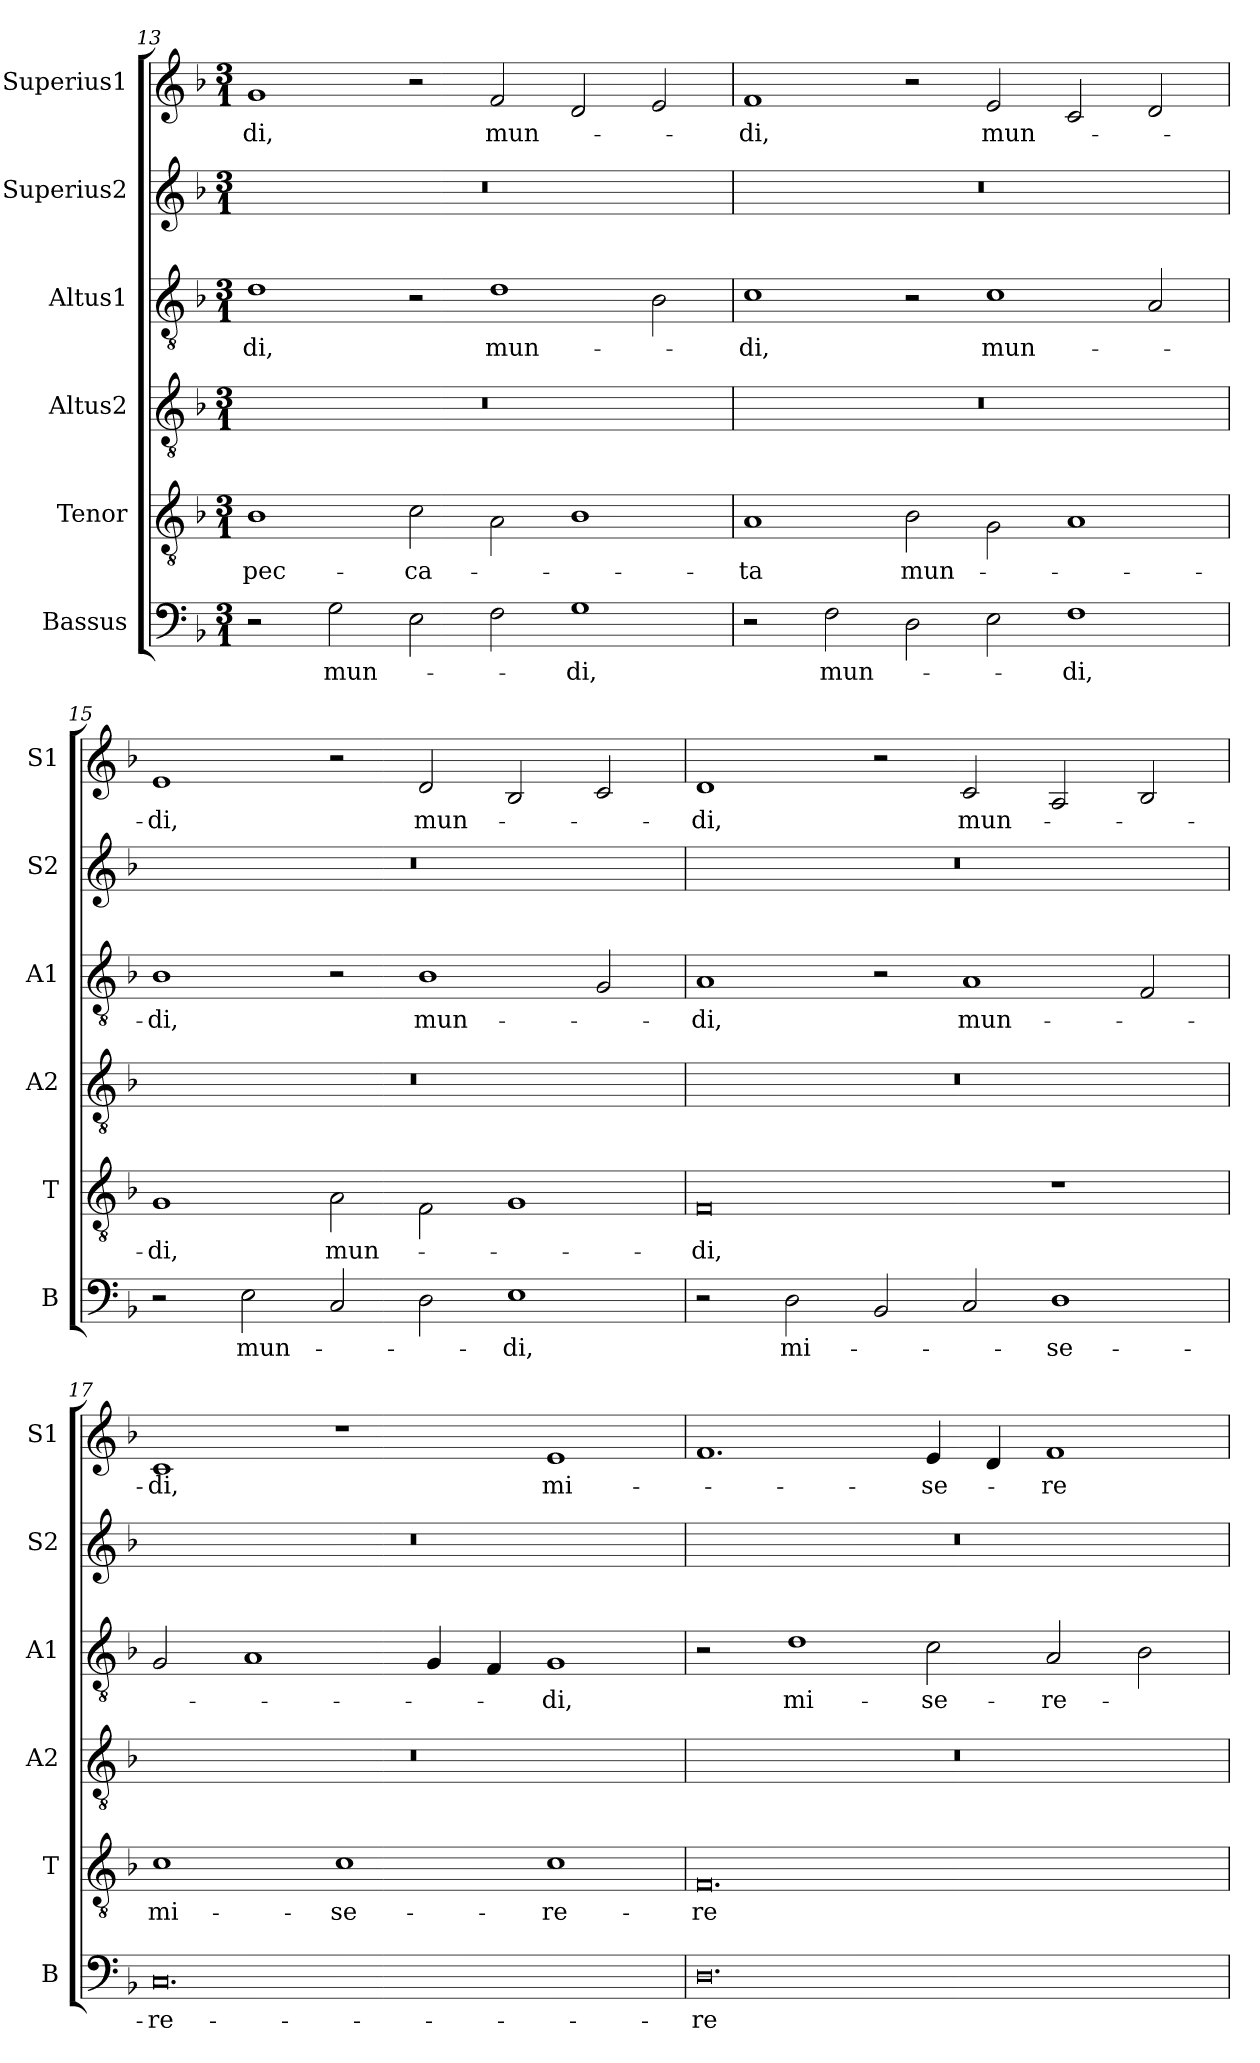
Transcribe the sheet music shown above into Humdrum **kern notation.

**kern	**text	**kern	**text	**kern	**kern	**text	**kern	**kern	**text
*part6	*part6	*part5	*part5	*part4	*part3	*part3	*part2	*part1	*part1
*staff6	*staff6	*staff5	*staff5	*staff4	*staff3	*staff3	*staff2	*staff1	*staff1
*I"Bassus	*	*I"Tenor	*	*I"Altus2	*I"Altus1	*	*I"Superius2	*I"Superius1	*
*I'B	*	*I'T	*	*I'A2	*I'A1	*	*I'S2	*I'S1	*
*clefF4	*	*clefGv2	*	*clefGv2	*clefGv2	*	*clefG2	*clefG2	*
*k[b-]	*	*k[b-]	*	*k[b-]	*k[b-]	*	*k[b-]	*k[b-]	*
*M3/1	*	*M3/1	*	*M3/1	*M3/1	*	*M3/1	*M3/1	*
=13	=13	=13	=13	=13	=13	=13	=13	=13	=13
2r	.	1B-	pec-	0.r	1d	-di,	0.r	1g	-di,
2G\	mun-	.	.	.	.	.	.	.	.
2E\	.	2c\	-ca-	.	2r	.	.	2r	.
2F\	.	2A\	.	.	1d	mun-	.	2f/	mun-
1G	-di,	1B-	.	.	.	.	.	2d/	.
.	.	.	.	.	2B-\	.	.	2e/	.
=14	=14	=14	=14	=14	=14	=14	=14	=14	=14
2r	.	1A	-ta	0.r	1c	-di,	0.r	1f	-di,
2F\	mun-	.	.	.	.	.	.	.	.
2D\	.	2B-\	mun-	.	2r	.	.	2r	.
2E\	.	2G\	.	.	1c	mun-	.	2e/	mun-
1F	-di,	1A	.	.	.	.	.	2c/	.
.	.	.	.	.	2A/	.	.	2d/	.
=15	=15	=15	=15	=15	=15	=15	=15	=15	=15
2r	.	1G	-di,	0.r	1B-	-di,	0.r	1e	-di,
2E\	mun-	.	.	.	.	.	.	.	.
2C/	.	2A\	mun-	.	2r	.	.	2r	.
2D\	.	2F\	.	.	1B-	mun-	.	2d/	mun-
1E	-di,	1G	.	.	.	.	.	2B-/	.
.	.	.	.	.	2G/	.	.	2c/	.
=16	=16	=16	=16	=16	=16	=16	=16	=16	=16
2r	.	0F	-di,	0.r	1A	-di,	0.r	1d	-di,
2D\	mi-	.	.	.	.	.	.	.	.
2BB-/	.	.	.	.	2r	.	.	2r	.
2C/	.	.	.	.	1A	mun-	.	2c/	mun-
1D	-se-	1r	.	.	.	.	.	2A/	.
.	.	.	.	.	2F/	.	.	2B-/	.
=17	=17	=17	=17	=17	=17	=17	=17	=17	=17
0.C	-re-	1c	mi-	0.r	2G/	.	0.r	1c	-di,
.	.	.	.	.	1A	.	.	.	.
.	.	1c	-se-	.	.	.	.	1r	.
.	.	.	.	.	4G/	.	.	.	.
.	.	.	.	.	4F/	.	.	.	.
.	.	1c	-re-	.	1G	-di,	.	1e	mi-
=18	=18	=18	=18	=18	=18	=18	=18	=18	=18
0.D	-re	0.F	-re	0.r	2r	.	0.r	1.f	.
.	.	.	.	.	1d	mi-	.	.	.
.	.	.	.	.	2c\	-se-	.	4e/	-se-
.	.	.	.	.	.	.	.	4d/	.
.	.	.	.	.	2A/	-re-	.	1f	-re-
.	.	.	.	.	2B-\	.	.	.	.
=	=	=	=	=	=	=	=	=	=
*-	*-	*-	*-	*-	*-	*-	*-	*-	*-
